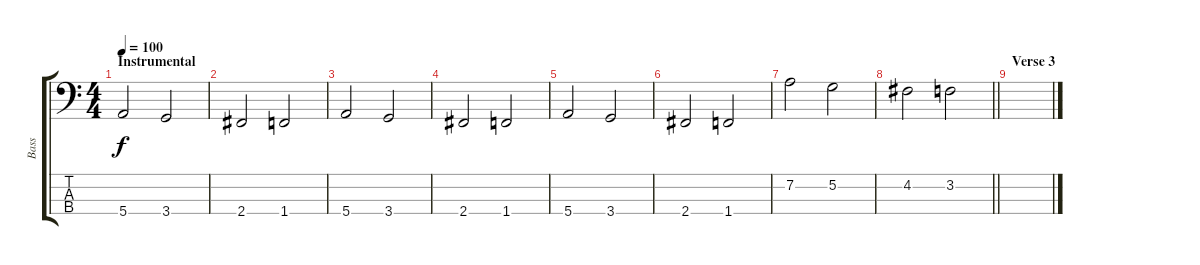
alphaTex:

\track ("Bass" "Bass") {instrument electricbassfinger}
\staff {score tabs}
\tuning (G2 D2 A1 E1) {hide}
\ts (4 4)
\section ("" "Instrumental")
\tempo 100
\clef f4
\ks c
5.4.2{dy f} 3.4.2 |
2.4.2 1.4.2 |
5.4.2 3.4.2 |
2.4.2 1.4.2 |
5.4.2 3.4.2 |
2.4.2 1.4.2 |
7.2.2 5.2.2 |
\barLineRight lightlight
4.2.2 3.2.2 |
\section ("" "Verse 3")
